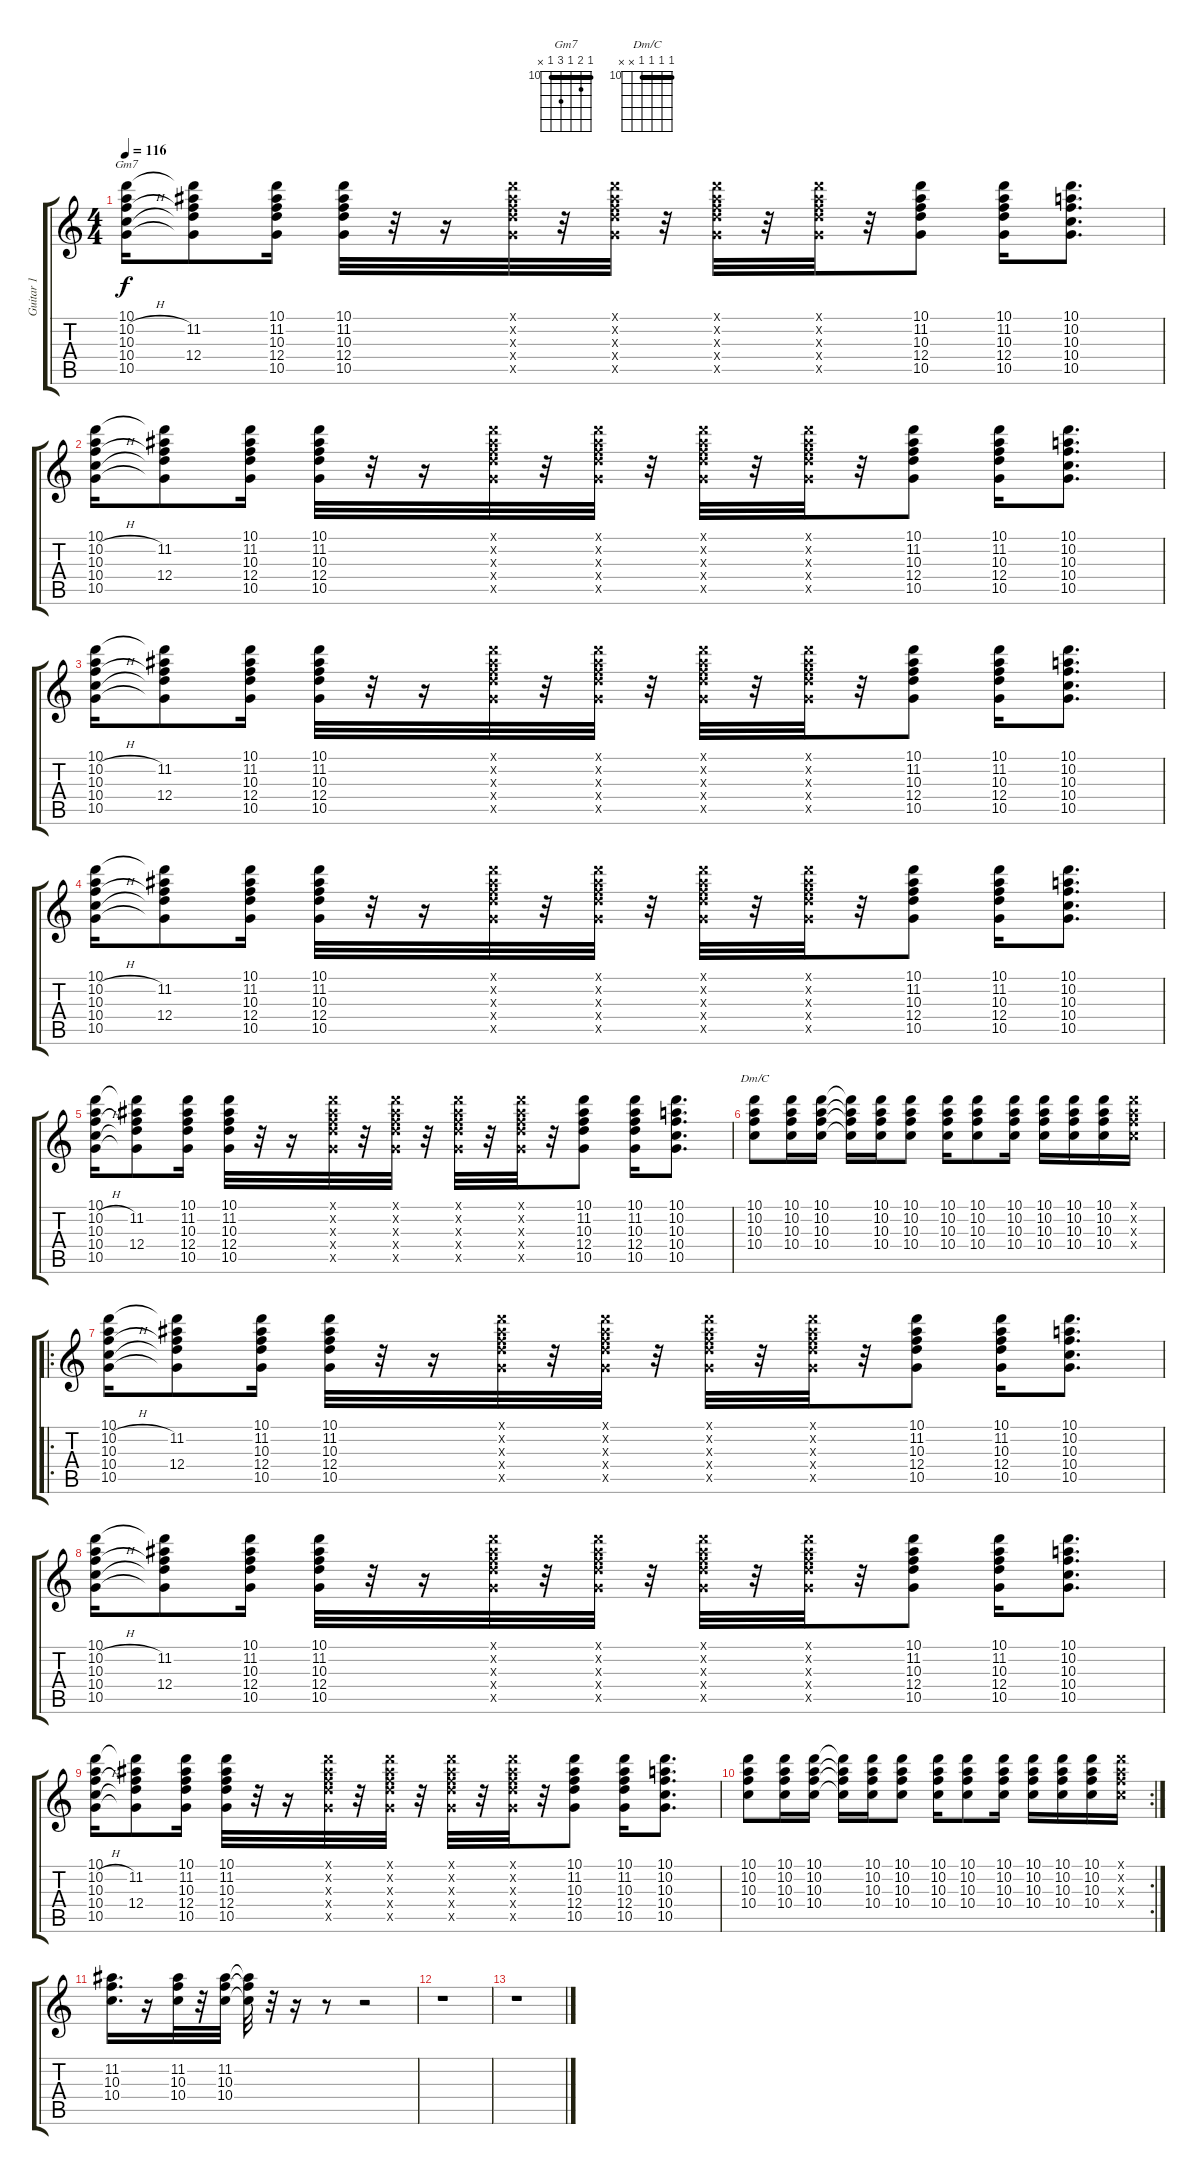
\track ("Guitar 1" "Guitar 1") {instrument distortionguitar}
\staff {score tabs}
\tuning (E4 B3 G3 D3 A2 E2) {hide}
\chord ("Gm7" 10 11 10 12 10 x) {firstfret 10 barre 10}
\chord ("Dm/C" 10 10 10 10 x x) {firstfret 10 barre 10}
\ts (4 4)
\tempo 116
\clef g2
\ks c
(10.1 10.2{h} 10.3 10.4{h} 10.5).16{ch "Gm7" dy f} (10.1{t} 11.2 10.3{t} 12.4 10.5{t}).8 (10.1 11.2 10.3 12.4 10.5).16 (10.1 11.2 10.3 12.4 10.5).32 r.32 r.16 (10.1{x} 11.2{x} 10.3{x} 12.4{x} 10.5{x}).32 r.32 (10.1{x} 11.2{x} 10.3{x} 12.4{x} 10.5{x}).32 r.32 (10.1{x} 11.2{x} 10.3{x} 12.4{x} 10.5{x}).32 r.32 (10.1{x} 11.2{x} 10.3{x} 12.4{x} 10.5{x}).32 r.32 (10.1 11.2 10.3 12.4 10.5).8 (10.1 11.2 10.3 12.4 10.5).16 (10.1 10.2 10.3 10.4 10.5).8{d} |
(10.1 10.2{h} 10.3 10.4{h} 10.5).16 (10.1{t} 11.2 10.3{t} 12.4 10.5{t}).8 (10.1 11.2 10.3 12.4 10.5).16 (10.1 11.2 10.3 12.4 10.5).32 r.32 r.16 (10.1{x} 11.2{x} 10.3{x} 12.4{x} 10.5{x}).32 r.32 (10.1{x} 11.2{x} 10.3{x} 12.4{x} 10.5{x}).32 r.32 (10.1{x} 11.2{x} 10.3{x} 12.4{x} 10.5{x}).32 r.32 (10.1{x} 11.2{x} 10.3{x} 12.4{x} 10.5{x}).32 r.32 (10.1 11.2 10.3 12.4 10.5).8 (10.1 11.2 10.3 12.4 10.5).16 (10.1 10.2 10.3 10.4 10.5).8{d} |
(10.1 10.2{h} 10.3 10.4{h} 10.5).16 (10.1{t} 11.2 10.3{t} 12.4 10.5{t}).8 (10.1 11.2 10.3 12.4 10.5).16 (10.1 11.2 10.3 12.4 10.5).32 r.32 r.16 (10.1{x} 11.2{x} 10.3{x} 12.4{x} 10.5{x}).32 r.32 (10.1{x} 11.2{x} 10.3{x} 12.4{x} 10.5{x}).32 r.32 (10.1{x} 11.2{x} 10.3{x} 12.4{x} 10.5{x}).32 r.32 (10.1{x} 11.2{x} 10.3{x} 12.4{x} 10.5{x}).32 r.32 (10.1 11.2 10.3 12.4 10.5).8 (10.1 11.2 10.3 12.4 10.5).16 (10.1 10.2 10.3 10.4 10.5).8{d} |
(10.1 10.2{h} 10.3 10.4{h} 10.5).16 (10.1{t} 11.2 10.3{t} 12.4 10.5{t}).8 (10.1 11.2 10.3 12.4 10.5).16 (10.1 11.2 10.3 12.4 10.5).32 r.32 r.16 (10.1{x} 11.2{x} 10.3{x} 12.4{x} 10.5{x}).32 r.32 (10.1{x} 11.2{x} 10.3{x} 12.4{x} 10.5{x}).32 r.32 (10.1{x} 11.2{x} 10.3{x} 12.4{x} 10.5{x}).32 r.32 (10.1{x} 11.2{x} 10.3{x} 12.4{x} 10.5{x}).32 r.32 (10.1 11.2 10.3 12.4 10.5).8 (10.1 11.2 10.3 12.4 10.5).16 (10.1 10.2 10.3 10.4 10.5).8{d} |
(10.1 10.2{h} 10.3 10.4{h} 10.5).16 (10.1{t} 11.2 10.3{t} 12.4 10.5{t}).8 (10.1 11.2 10.3 12.4 10.5).16 (10.1 11.2 10.3 12.4 10.5).32 r.32 r.16 (10.1{x} 11.2{x} 10.3{x} 12.4{x} 10.5{x}).32 r.32 (10.1{x} 11.2{x} 10.3{x} 12.4{x} 10.5{x}).32 r.32 (10.1{x} 11.2{x} 10.3{x} 12.4{x} 10.5{x}).32 r.32 (10.1{x} 11.2{x} 10.3{x} 12.4{x} 10.5{x}).32 r.32 (10.1 11.2 10.3 12.4 10.5).8 (10.1 11.2 10.3 12.4 10.5).16 (10.1 10.2 10.3 10.4 10.5).8{d} |
(10.1 10.2 10.3 10.4).8{ch "Dm/C"} (10.1 10.2 10.3 10.4).16 (10.1 10.2 10.3 10.4).16 (10.1{t} 10.2{t} 10.3{t} 10.4{t}).16 (10.1 10.2 10.3 10.4).16 (10.1 10.2 10.3 10.4).8 (10.1 10.2 10.3 10.4).16 (10.1 10.2 10.3 10.4).8 (10.1 10.2 10.3 10.4).16 (10.1 10.2 10.3 10.4).16 (10.1 10.2 10.3 10.4).16 (10.1 10.2 10.3 10.4).16 (10.1{x} 10.2{x} 10.3{x} 10.4{x}).16 |
\ro
(10.1 10.2{h} 10.3 10.4{h} 10.5).16 (10.1{t} 11.2 10.3{t} 12.4 10.5{t}).8 (10.1 11.2 10.3 12.4 10.5).16 (10.1 11.2 10.3 12.4 10.5).32 r.32 r.16 (10.1{x} 11.2{x} 10.3{x} 12.4{x} 10.5{x}).32 r.32 (10.1{x} 11.2{x} 10.3{x} 12.4{x} 10.5{x}).32 r.32 (10.1{x} 11.2{x} 10.3{x} 12.4{x} 10.5{x}).32 r.32 (10.1{x} 11.2{x} 10.3{x} 12.4{x} 10.5{x}).32 r.32 (10.1 11.2 10.3 12.4 10.5).8 (10.1 11.2 10.3 12.4 10.5).16 (10.1 10.2 10.3 10.4 10.5).8{d} |
(10.1 10.2{h} 10.3 10.4{h} 10.5).16 (10.1{t} 11.2 10.3{t} 12.4 10.5{t}).8 (10.1 11.2 10.3 12.4 10.5).16 (10.1 11.2 10.3 12.4 10.5).32 r.32 r.16 (10.1{x} 11.2{x} 10.3{x} 12.4{x} 10.5{x}).32 r.32 (10.1{x} 11.2{x} 10.3{x} 12.4{x} 10.5{x}).32 r.32 (10.1{x} 11.2{x} 10.3{x} 12.4{x} 10.5{x}).32 r.32 (10.1{x} 11.2{x} 10.3{x} 12.4{x} 10.5{x}).32 r.32 (10.1 11.2 10.3 12.4 10.5).8 (10.1 11.2 10.3 12.4 10.5).16 (10.1 10.2 10.3 10.4 10.5).8{d} |
(10.1 10.2{h} 10.3 10.4{h} 10.5).16 (10.1{t} 11.2 10.3{t} 12.4 10.5{t}).8 (10.1 11.2 10.3 12.4 10.5).16 (10.1 11.2 10.3 12.4 10.5).32 r.32 r.16 (10.1{x} 11.2{x} 10.3{x} 12.4{x} 10.5{x}).32 r.32 (10.1{x} 11.2{x} 10.3{x} 12.4{x} 10.5{x}).32 r.32 (10.1{x} 11.2{x} 10.3{x} 12.4{x} 10.5{x}).32 r.32 (10.1{x} 11.2{x} 10.3{x} 12.4{x} 10.5{x}).32 r.32 (10.1 11.2 10.3 12.4 10.5).8 (10.1 11.2 10.3 12.4 10.5).16 (10.1 10.2 10.3 10.4 10.5).8{d} |
\rc 2
(10.1 10.2 10.3 10.4).8 (10.1 10.2 10.3 10.4).16 (10.1 10.2 10.3 10.4).16 (10.1{t} 10.2{t} 10.3{t} 10.4{t}).16 (10.1 10.2 10.3 10.4).16 (10.1 10.2 10.3 10.4).8 (10.1 10.2 10.3 10.4).16 (10.1 10.2 10.3 10.4).8 (10.1 10.2 10.3 10.4).16 (10.1 10.2 10.3 10.4).16 (10.1 10.2 10.3 10.4).16 (10.1 10.2 10.3 10.4).16 (10.1{x} 10.2{x} 10.3{x} 10.4{x}).16 |
(11.2 10.3 10.4).16{d} r.16 (11.2 10.3 10.4).32 r.32 (11.2 10.3 10.4).32 (11.2{t} 10.3{t} 10.4{t}).32 r.32 r.16 r.8 r.2 |
r.1 |
r.1
